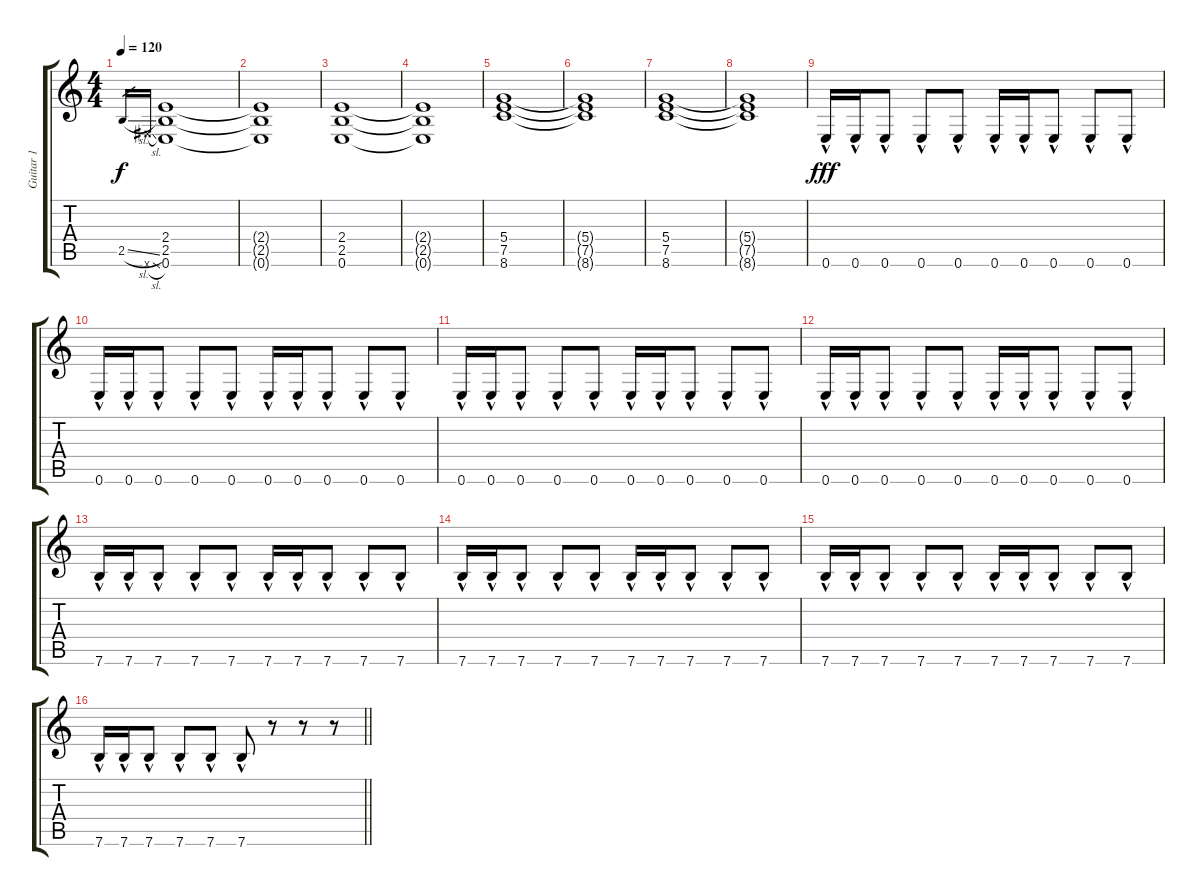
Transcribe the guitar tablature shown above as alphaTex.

\track ("Guitar 1" "Guitar 1") {instrument overdrivenguitar}
\staff {score tabs}
\tuning (E4 B3 G3 D3 A2 E2) {hide}
\ts (4 4)
\tempo 120
\clef g2
\ks c
2.5{sl}.16{gr dy f} 2.6{sl x}.16{gr} (2.4 2.5 0.6).1{volume 8 balance 13} |
(2.4{t} 2.5{t} 0.6{t}).1 |
(2.4 2.5 0.6).1 |
(2.4{t} 2.5{t} 0.6{t}).1 |
(5.4 7.5 8.6).1 |
(5.4{t} 7.5{t} 8.6{t}).1 |
(5.4 7.5 8.6).1 |
(5.4{t} 7.5{t} 8.6{t}).1 |
0.6{hac}.16{dy fff volume 8 balance 13} 0.6{hac}.16 0.6{hac}.8 0.6{hac}.8 0.6{hac}.8 0.6{hac}.16 0.6{hac}.16 0.6{hac}.8 0.6{hac}.8 0.6{hac}.8 |
0.6{hac}.16 0.6{hac}.16 0.6{hac}.8 0.6{hac}.8 0.6{hac}.8 0.6{hac}.16 0.6{hac}.16 0.6{hac}.8 0.6{hac}.8 0.6{hac}.8 |
0.6{hac}.16 0.6{hac}.16 0.6{hac}.8 0.6{hac}.8 0.6{hac}.8 0.6{hac}.16 0.6{hac}.16 0.6{hac}.8 0.6{hac}.8 0.6{hac}.8 |
0.6{hac}.16 0.6{hac}.16 0.6{hac}.8 0.6{hac}.8 0.6{hac}.8 0.6{hac}.16 0.6{hac}.16 0.6{hac}.8 0.6{hac}.8 0.6{hac}.8 |
7.6{hac}.16 7.6{hac}.16 7.6{hac}.8 7.6{hac}.8 7.6{hac}.8 7.6{hac}.16 7.6{hac}.16 7.6{hac}.8 7.6{hac}.8 7.6{hac}.8 |
7.6{hac}.16 7.6{hac}.16 7.6{hac}.8 7.6{hac}.8 7.6{hac}.8 7.6{hac}.16 7.6{hac}.16 7.6{hac}.8 7.6{hac}.8 7.6{hac}.8 |
7.6{hac}.16 7.6{hac}.16 7.6{hac}.8 7.6{hac}.8 7.6{hac}.8 7.6{hac}.16 7.6{hac}.16 7.6{hac}.8 7.6{hac}.8 7.6{hac}.8 |
\barLineRight lightlight
7.6{hac}.16 7.6{hac}.16 7.6{hac}.8 7.6{hac}.8 7.6{hac}.8 7.6{hac}.8 r.8 r.8 r.8
